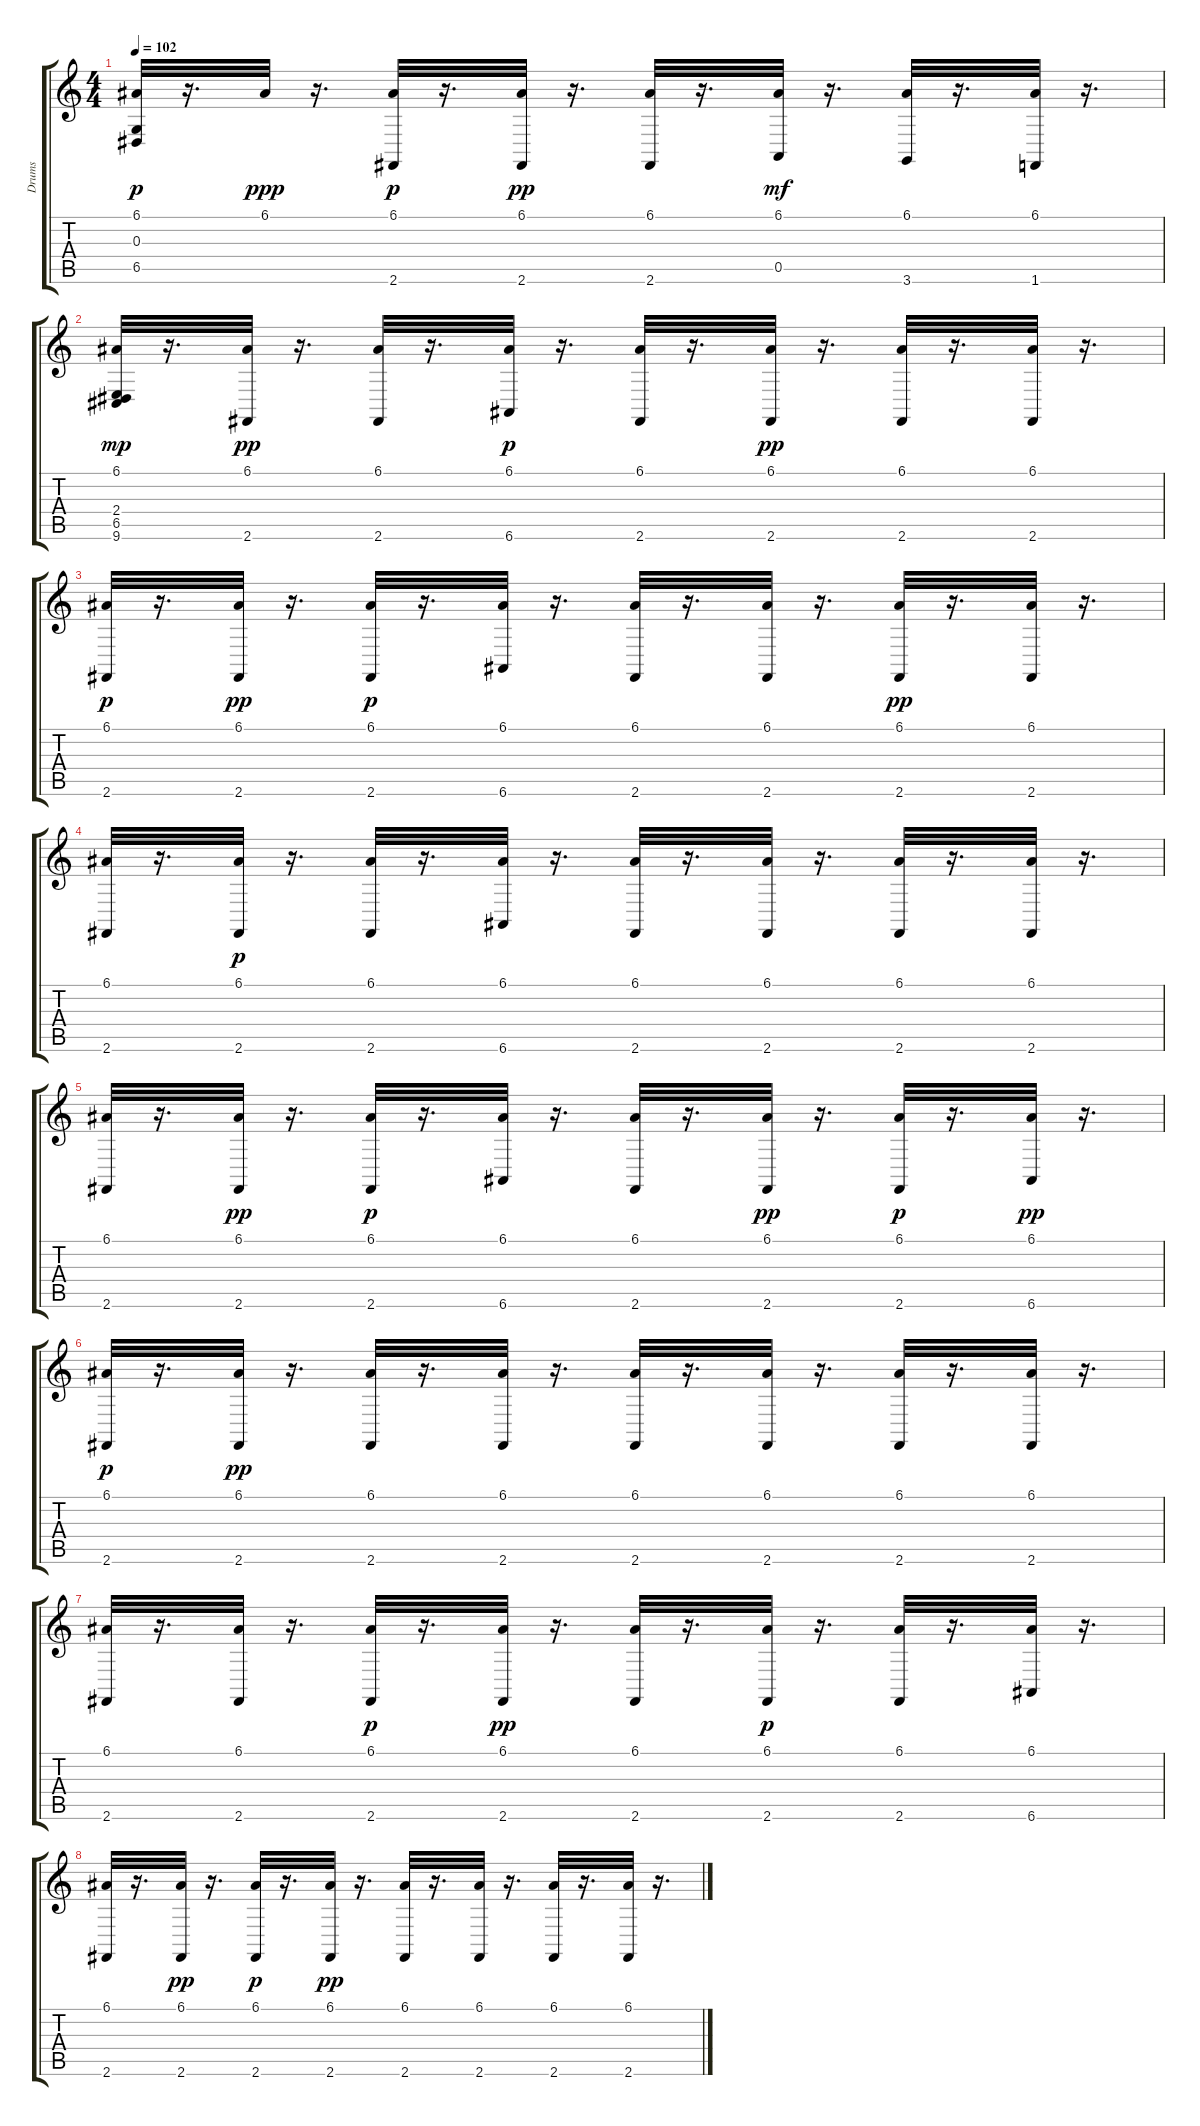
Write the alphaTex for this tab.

\track ("Drums" "Drums") {instrument synthdrum}
\staff {score tabs}
\tuning (E4 B3 G3 D3 A2 E2) {hide}
\ts (4 4)
\tempo 102
\clef g2
\ks c
(6.1 0.3 6.5).32{dy p} r.16{d} 6.1.32{dy ppp} r.16{d} (6.1 2.6).32{dy p} r.16{d} (6.1 2.6).32{dy pp} r.16{d} (6.1 2.6).32 r.16{d} (6.1 0.5).32{dy mf} r.16{d} (6.1 3.6).32 r.16{d} (6.1 1.6).32 r.16{d} |
(6.1 2.4 6.5 9.6).32{dy mp} r.16{d} (6.1 2.6).32{dy pp} r.16{d} (6.1 2.6).32 r.16{d} (6.1 6.6).32{dy p} r.16{d} (6.1 2.6).32 r.16{d} (6.1 2.6).32{dy pp} r.16{d} (6.1 2.6).32 r.16{d} (6.1 2.6).32 r.16{d} |
(6.1 2.6).32{dy p} r.16{d} (6.1 2.6).32{dy pp} r.16{d} (6.1 2.6).32{dy p} r.16{d} (6.1 6.6).32 r.16{d} (6.1 2.6).32 r.16{d} (6.1 2.6).32 r.16{d} (6.1 2.6).32{dy pp} r.16{d} (6.1 2.6).32 r.16{d} |
(6.1 2.6).32 r.16{d} (6.1 2.6).32{dy p} r.16{d} (6.1 2.6).32 r.16{d} (6.1 6.6).32 r.16{d} (6.1 2.6).32 r.16{d} (6.1 2.6).32 r.16{d} (6.1 2.6).32 r.16{d} (6.1 2.6).32 r.16{d} |
(6.1 2.6).32 r.16{d} (6.1 2.6).32{dy pp} r.16{d} (6.1 2.6).32{dy p} r.16{d} (6.1 6.6).32 r.16{d} (6.1 2.6).32 r.16{d} (6.1 2.6).32{dy pp} r.16{d} (6.1 2.6).32{dy p} r.16{d} (6.1 6.6).32{dy pp} r.16{d} |
(6.1 2.6).32{dy p} r.16{d} (6.1 2.6).32{dy pp} r.16{d} (6.1 2.6).32 r.16{d} (6.1 2.6).32 r.16{d} (6.1 2.6).32 r.16{d} (6.1 2.6).32 r.16{d} (6.1 2.6).32 r.16{d} (6.1 2.6).32 r.16{d} |
(6.1 2.6).32 r.16{d} (6.1 2.6).32 r.16{d} (6.1 2.6).32{dy p} r.16{d} (6.1 2.6).32{dy pp} r.16{d} (6.1 2.6).32 r.16{d} (6.1 2.6).32{dy p} r.16{d} (6.1 2.6).32 r.16{d} (6.1 6.6).32 r.16{d} |
(6.1 2.6).32 r.16{d} (6.1 2.6).32{dy pp} r.16{d} (6.1 2.6).32{dy p} r.16{d} (6.1 2.6).32{dy pp} r.16{d} (6.1 2.6).32 r.16{d} (6.1 2.6).32 r.16{d} (6.1 2.6).32 r.16{d} (6.1 2.6).32 r.16{d}
